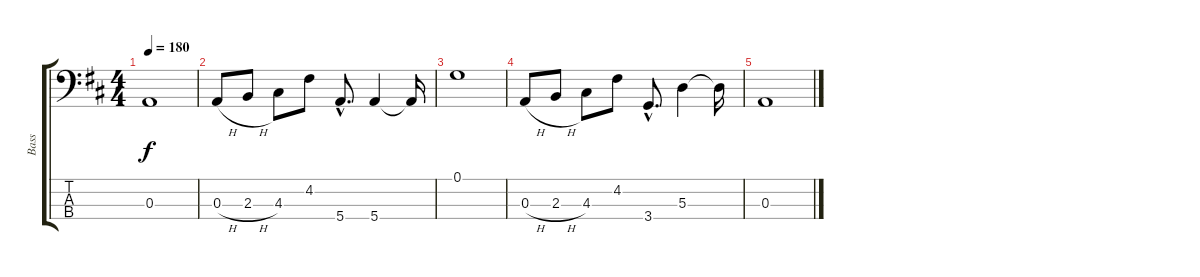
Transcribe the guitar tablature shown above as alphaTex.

\track ("Bass" "Bass") {instrument electricbassfinger}
\staff {score tabs}
\tuning (G2 D2 A1 E1) {hide}
\ts (4 4)
\tempo 180
\clef f4
\ks d
0.3.1{dy f} |
0.3{h}.8 2.3{h}.8 4.3.8 4.2.8 5.4{hac}.8{d} 5.4.4 5.4{t}.16 |
0.1.1 |
0.3{h}.8 2.3{h}.8 4.3.8 4.2.8 3.4{hac}.8{d} 5.3.4 5.3{t}.16 |
0.3.1
